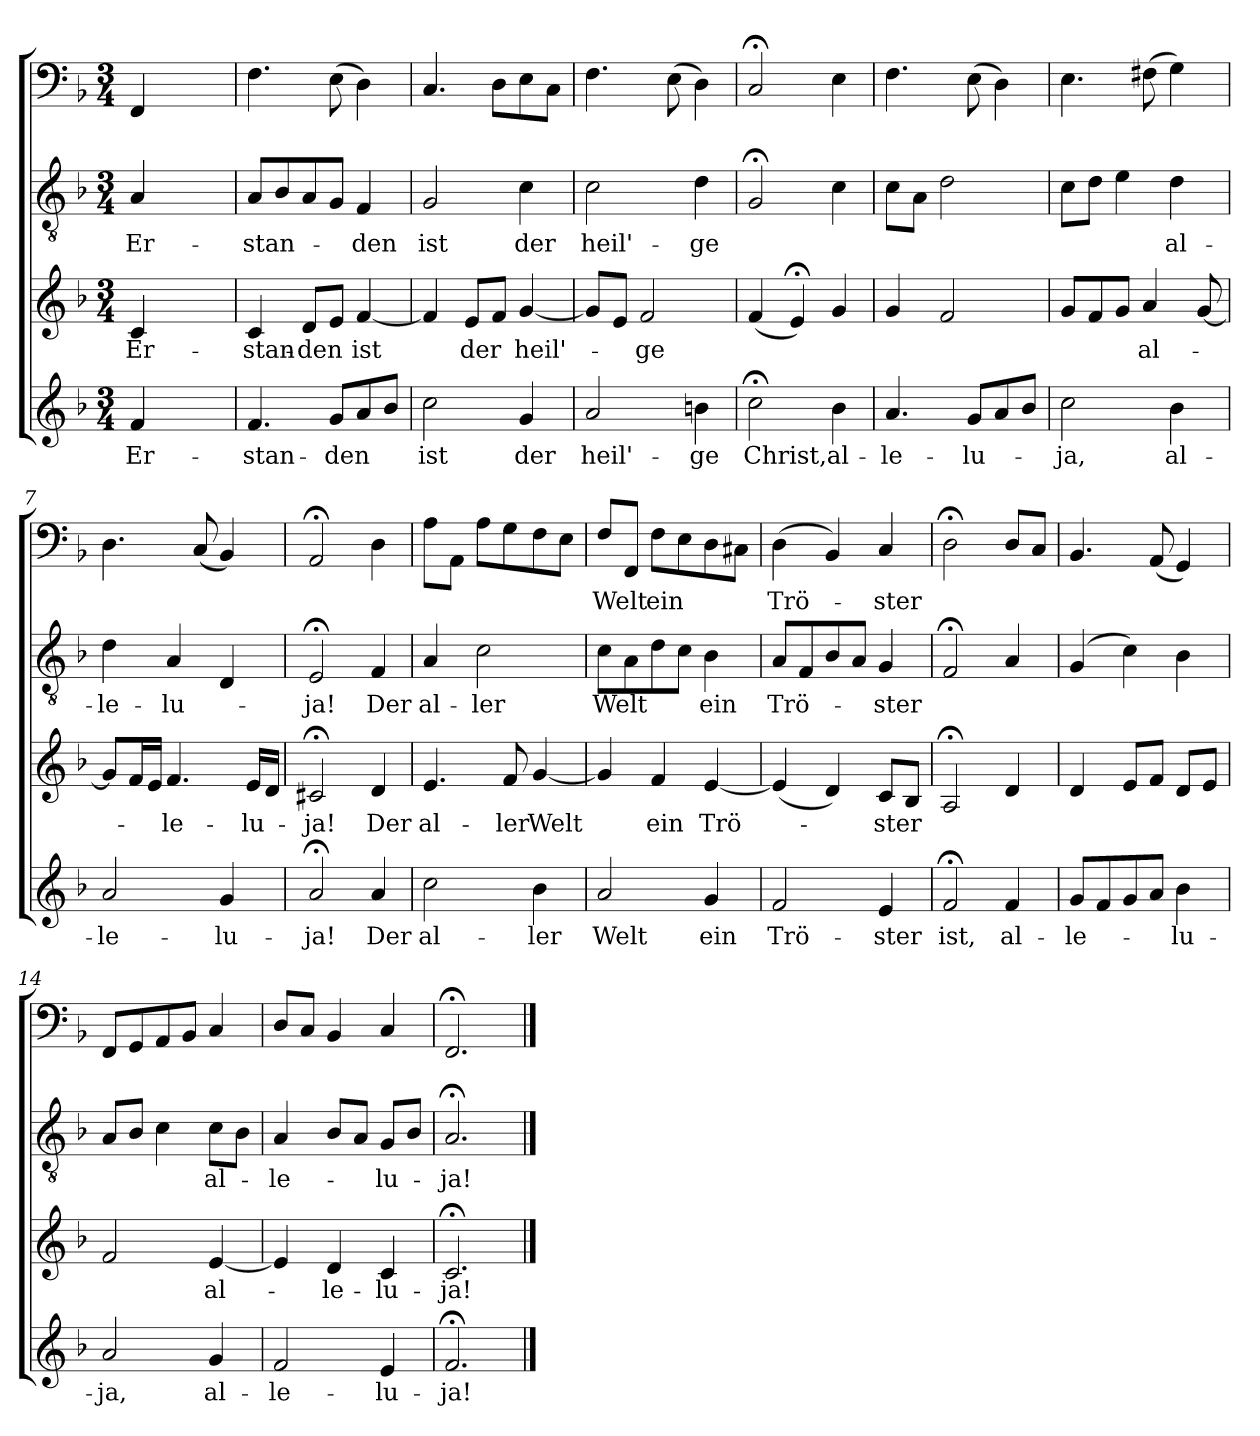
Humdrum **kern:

**kern	**text	**kern	**text	**kern	**text	**kern	**text
*part4	*part4	*part3	*part3	*part2	*part2	*part1	*part1
*staff4	*staff4	*staff3	*staff3	*staff2	*staff2	*staff1	*staff1
*clefG2	*	*clefG2	*	*clefGv2	*	*clefF4	*
*k[b-]	*	*k[b-]	*	*k[b-]	*	*k[b-]	*
*F:	*	*F:	*	*F:	*	*F:	*
*M3/4	*	*M3/4	*	*M3/4	*	*M3/4	*
=	=	=	=	=	=	=	=
4f/	Er-	4c/	Er-	4A/	Er-	4FF/	.
2ryy	.	2ryy	.	2ryy	.	2ryy	.
=1	=1	=1	=1	=1	=1	=1	=1
4.f/	-stan-	4c/	-stan-	8A/L	-stan-	4.F\	.
.	.	.	.	8B-/	.	.	.
.	.	8d/L	-den	8A/	.	.	.
8g/L	-den	8e/J	.	8G/J	.	(8E\	.
8a/	.	[4f/	ist	4F/	-den	4D\)	.
8b-/J	.	.	.	.	.	.	.
=2	=2	=2	=2	=2	=2	=2	=2
2cc\	ist	4f/]	.	2G/	ist	4.C/	.
.	.	8e/L	der	.	.	.	.
.	.	8f/J	.	.	.	8D\L	.
4g/	der	[4g/	heil'-	4c\	der	8E\	.
.	.	.	.	.	.	8C\J	.
=3	=3	=3	=3	=3	=3	=3	=3
2a/	heil'-	8g/L]	.	2c\	heil'-	4.F\	.
.	.	8e/J	.	.	.	.	.
.	.	2f/	-ge	.	.	.	.
.	.	.	.	.	.	(8E\	.
4bn\	-ge	.	.	4d\	-ge	4D\)	.
=4	=4	=4	=4	=4	=4	=4	=4
2cc;<\	Christ,	(4f/	.	2G;</	.	2C;</	.
.	.	4e;</)	.	.	.	.	.
4b-\	al-	4g/	.	4c\	.	4E\	.
=5	=5	=5	=5	=5	=5	=5	=5
4.a/	-le-	4g/	.	8c\L	.	4.F\	.
.	.	.	.	8A\J	.	.	.
.	.	2f/	.	2d\	.	.	.
8g/L	-lu-	.	.	.	.	(8E\	.
8a/	.	.	.	.	.	4D\)	.
8b-/J	.	.	.	.	.	.	.
=6	=6	=6	=6	=6	=6	=6	=6
2cc\	-ja,	8g/L	.	8c\L	.	4.E\	.
.	.	8f/	.	8d\J	.	.	.
.	.	8g/J	.	4e\	.	.	.
.	.	4a/	al-	.	.	(8F#X\	.
4b-\	al-	.	.	4d\	al-	4G\)	.
.	.	[8g/	.	.	.	.	.
=7	=7	=7	=7	=7	=7	=7	=7
2a/	-le-	8g/L]	.	4d\	-le-	4.D\	.
.	.	16f/L	.	.	.	.	.
.	.	16e/JJ	.	.	.	.	.
.	.	4.f/	-le-	4A/	-lu-	.	.
.	.	.	.	.	.	(8C/	.
4g/	-lu-	.	.	4D/	.	4BB-/)	.
.	.	16e/LL	-lu-	.	.	.	.
.	.	16d/JJ	.	.	.	.	.
=8	=8	=8	=8	=8	=8	=8	=8
2a;</	-ja!	2c#X;</	-ja!	2E;</	-ja!	2AA;</	.
4a/	Der	4d/	Der	4F/	Der	4D\	.
=9	=9	=9	=9	=9	=9	=9	=9
2cc\	al-	4.e/	al-	4A/	al-	8A\L	.
.	.	.	.	.	.	8AA\J	.
.	.	.	.	2c\	-ler	8A\L	.
.	.	8f/	-ler	.	.	8G\	.
4b-\	-ler	[4g/	Welt	.	.	8F\	.
.	.	.	.	.	.	8E\J	.
=10	=10	=10	=10	=10	=10	=10	=10
2a/	Welt	4g/]	.	8c\L	Welt	8F/L	Welt
.	.	.	.	8A\	.	8FF/J	.
.	.	4f/	ein	8d\	.	8F\L	ein
.	.	.	.	8c\J	.	8E\	.
4g/	ein	[4e/	Trö-	4B-\	ein	8D\	.
.	.	.	.	.	.	8C#X\J	.
=11	=11	=11	=11	=11	=11	=11	=11
2f/	Trö-	(4e/]	.	8A/L	Trö-	(4D\	Trö-
.	.	.	.	8F/	.	.	.
.	.	4d/)	.	8B-/	.	4BB-/)	.
.	.	.	.	8A/J	.	.	.
4e/	-ster	8c/L	-ster	4G/	-ster	4C/	-ster
.	.	8B-/J	.	.	.	.	.
=12	=12	=12	=12	=12	=12	=12	=12
2f;</	ist,	2A;</	.	2F;</	.	2D;<\	.
4f/	al-	4d/	.	4A/	.	8D/L	.
.	.	.	.	.	.	8C/J	.
=13	=13	=13	=13	=13	=13	=13	=13
8g/L	-le-	4d/	.	(4G/	.	4.BB-/	.
8f/	.	.	.	.	.	.	.
8g/	.	8e/L	.	4c\)	.	.	.
8a/J	.	8f/J	.	.	.	(8AA/	.
4b-\	-lu-	8d/L	.	4B-\	.	4GG/)	.
.	.	8e/J	.	.	.	.	.
=14	=14	=14	=14	=14	=14	=14	=14
2a/	-ja,	2f/	.	8A/L	.	8FF/L	.
.	.	.	.	8B-/J	.	8GG/	.
.	.	.	.	4c\	.	8AA/	.
.	.	.	.	.	.	8BB-/J	.
4g/	al-	[4e/	al-	8c\L	al-	4C/	.
.	.	.	.	8B-\J	.	.	.
=15	=15	=15	=15	=15	=15	=15	=15
2f/	-le-	4e/]	.	4A/	-le-	8D/L	.
.	.	.	.	.	.	8C/J	.
.	.	4d/	-le-	8B-/L	.	4BB-/	.
.	.	.	.	8A/J	.	.	.
4e/	-lu-	4c/	-lu-	8G/L	-lu-	4C/	.
.	.	.	.	8B-/J	.	.	.
=16	=16	=16	=16	=16	=16	=16	=16
2.f;</	-ja!	2.c;</	-ja!	2.A;</	-ja!	2.FF;</	.
==	==	==	==	==	==	==	==
*-	*-	*-	*-	*-	*-	*-	*-
